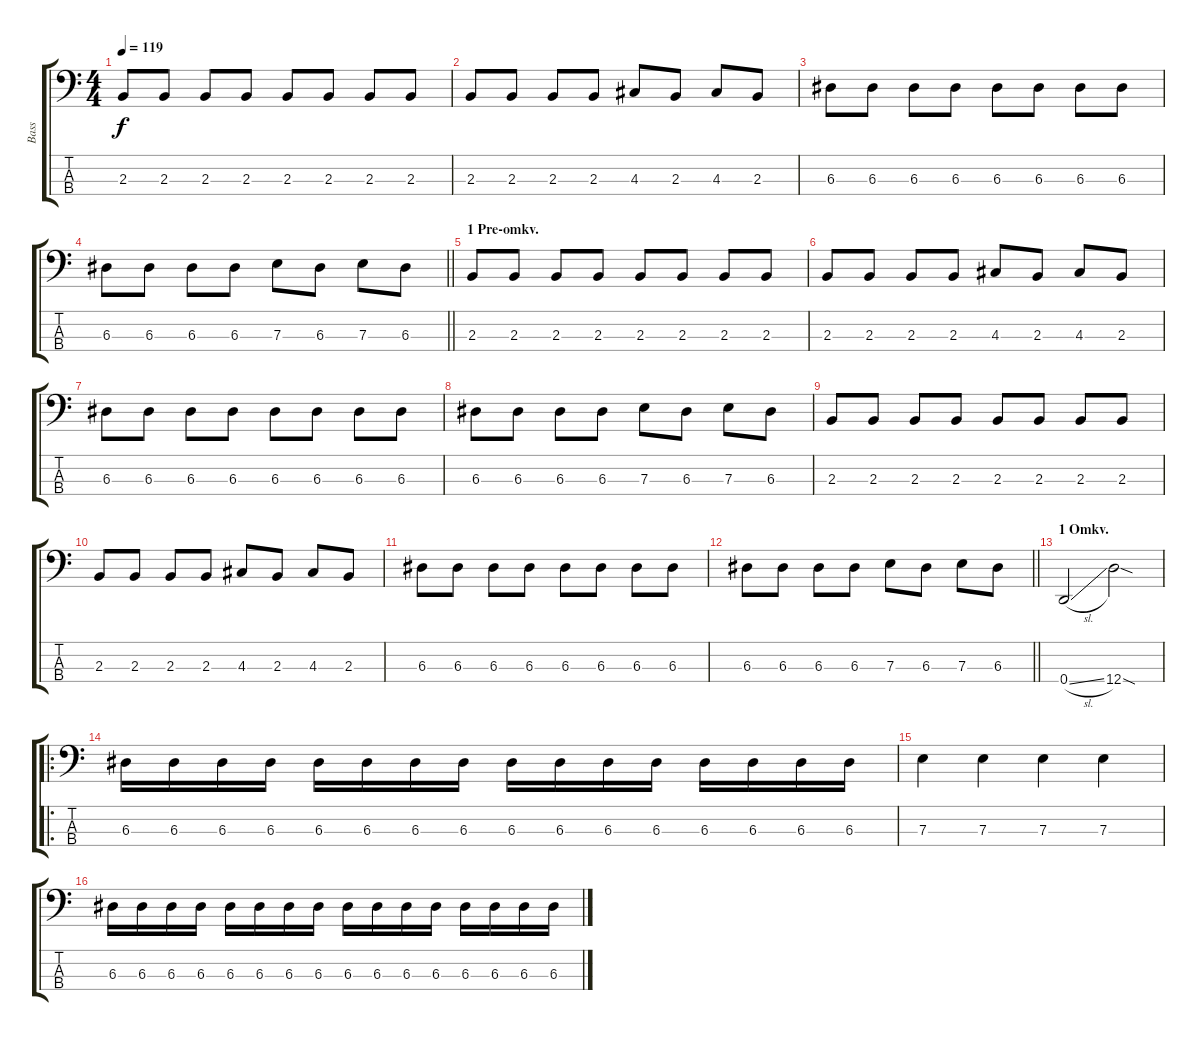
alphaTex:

\track ("Bass" "Bass") {instrument slapbass1}
\staff {score tabs}
\tuning (G2 D2 A1 D1) {hide}
\ts (4 4)
\tempo 119
\clef f4
\ks c
2.3.8{dy f} 2.3.8 2.3.8 2.3.8 2.3.8 2.3.8 2.3.8 2.3.8 |
2.3.8 2.3.8 2.3.8 2.3.8 4.3.8 2.3.8 4.3.8 2.3.8 |
6.3.8 6.3.8 6.3.8 6.3.8 6.3.8 6.3.8 6.3.8 6.3.8 |
\barLineRight lightlight
6.3.8 6.3.8 6.3.8 6.3.8 7.3.8 6.3.8 7.3.8 6.3.8 |
\section ("" "1 Pre-omkv.")
2.3.8 2.3.8 2.3.8 2.3.8 2.3.8 2.3.8 2.3.8 2.3.8 |
2.3.8 2.3.8 2.3.8 2.3.8 4.3.8 2.3.8 4.3.8 2.3.8 |
6.3.8 6.3.8 6.3.8 6.3.8 6.3.8 6.3.8 6.3.8 6.3.8 |
6.3.8 6.3.8 6.3.8 6.3.8 7.3.8 6.3.8 7.3.8 6.3.8 |
2.3.8 2.3.8 2.3.8 2.3.8 2.3.8 2.3.8 2.3.8 2.3.8 |
2.3.8 2.3.8 2.3.8 2.3.8 4.3.8 2.3.8 4.3.8 2.3.8 |
6.3.8 6.3.8 6.3.8 6.3.8 6.3.8 6.3.8 6.3.8 6.3.8 |
\barLineRight lightlight
6.3.8 6.3.8 6.3.8 6.3.8 7.3.8 6.3.8 7.3.8 6.3.8 |
\section ("" "1 Omkv.")
0.4{sl}.2 12.4{sod}.2 |
\ro
6.3.16 6.3.16 6.3.16 6.3.16 6.3.16 6.3.16 6.3.16 6.3.16 6.3.16 6.3.16 6.3.16 6.3.16 6.3.16 6.3.16 6.3.16 6.3.16 |
7.3.4 7.3.4 7.3.4 7.3.4 |
6.3.16 6.3.16 6.3.16 6.3.16 6.3.16 6.3.16 6.3.16 6.3.16 6.3.16 6.3.16 6.3.16 6.3.16 6.3.16 6.3.16 6.3.16 6.3.16
